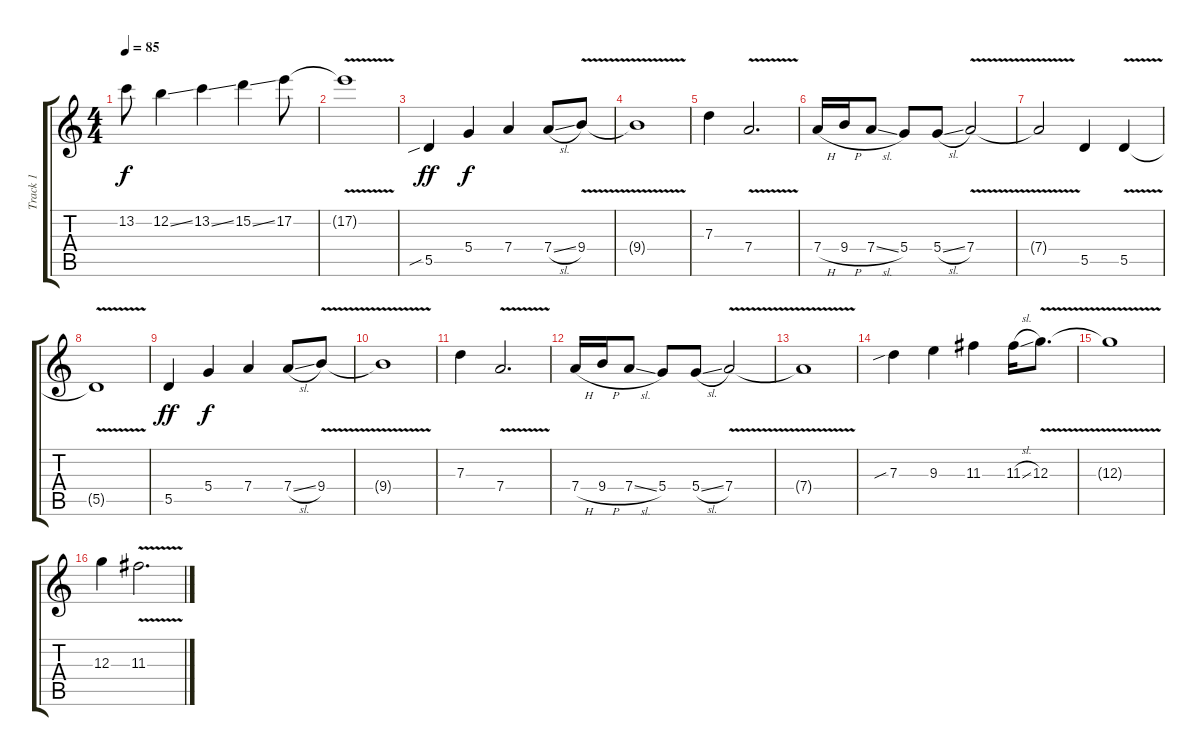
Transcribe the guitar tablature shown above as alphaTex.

\track ("Track 1" "Track 1") {instrument distortionguitar}
\staff {score tabs}
\tuning (E4 B3 G3 D3 A2 E2) {hide}
\ts (4 4)
\tempo 85
\clef g2
\ks c
13.2{t}.8{dy f} 12.2{ss}.4 13.2{ss}.4 15.2{ss}.4 17.2.8 |
17.2{v t}.1 |
5.5{sib}.4{dy ff} 5.4.4{dy f} 7.4.4 7.4{sl}.8 9.4{v}.8 |
9.4{t}.1 |
7.3.4 7.4{v}.2{d} |
7.4{h}.16 9.4{h}.16 7.4{sl}.8 5.4.8 5.4{sl}.8 7.4{v}.2 |
7.4{t}.2 5.5.4 5.5{v}.4 |
5.5{t}.1 |
5.5.4{dy ff} 5.4.4{dy f} 7.4.4 7.4{sl}.8 9.4{v}.8 |
9.4{t}.1 |
7.3.4 7.4{v}.2{d} |
7.4{h}.16 9.4{h}.16 7.4{sl}.8 5.4.8 5.4{sl}.8 7.4{v}.2 |
7.4{t}.1 |
7.3{sib}.4 9.3.4 11.3.4 11.3{sl}.16 12.3{v}.8{d} |
12.3{t}.1 |
12.3.4 11.3{v}.2{d}
